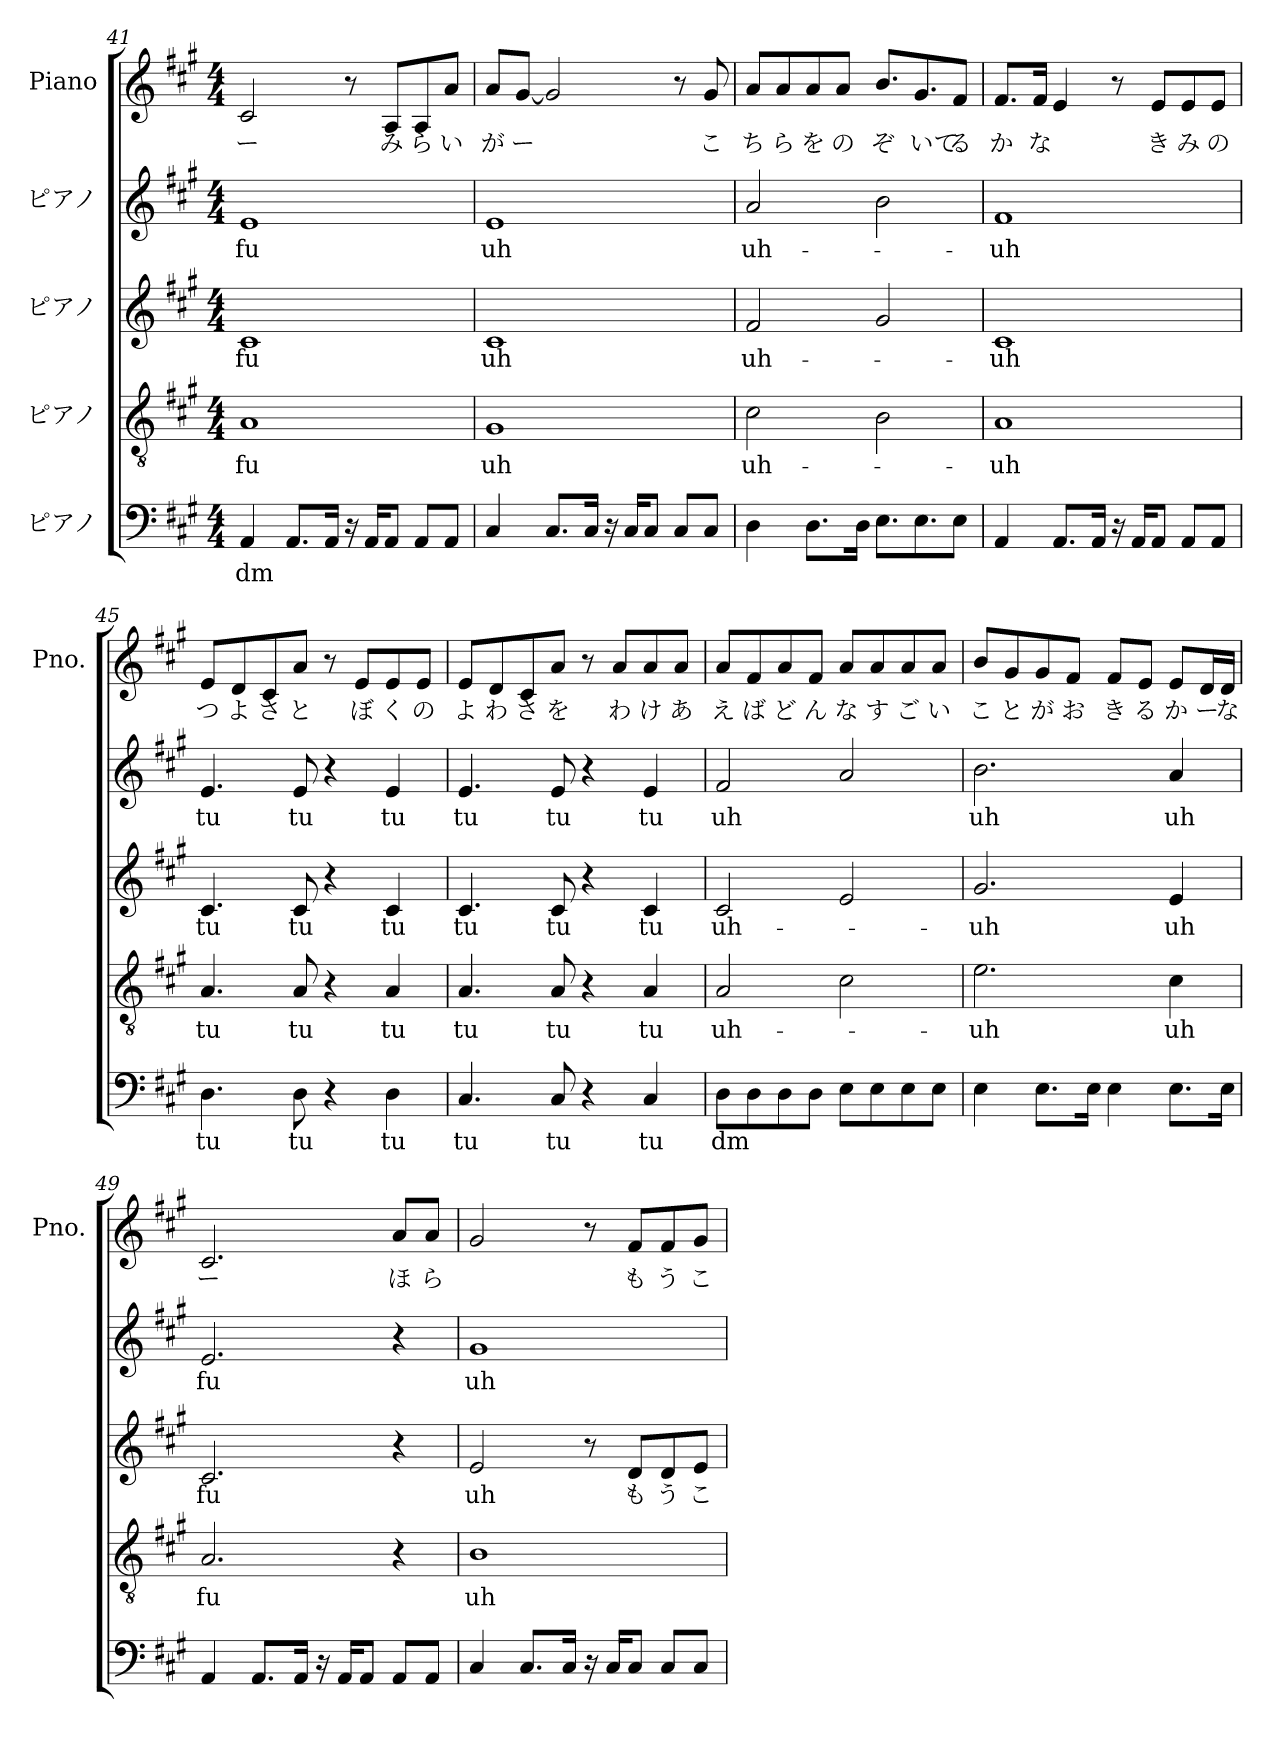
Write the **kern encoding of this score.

**kern	**text	**kern	**text	**kern	**text	**kern	**text	**kern	**text
*part5	*part5	*part4	*part4	*part3	*part3	*part2	*part2	*part1	*part1
*staff5	*staff5	*staff4	*staff4	*staff3	*staff3	*staff2	*staff2	*staff1	*staff1
*I"ピアノ	*	*I"ピアノ	*	*I"ピアノ	*	*I"ピアノ	*	*I"Piano	*
*	*	*	*	*	*	*	*	*I'Pno.	*
*clefF4	*	*clefGv2	*	*clefG2	*	*clefG2	*	*clefG2	*
*k[f#c#g#]	*	*k[f#c#g#]	*	*k[f#c#g#]	*	*k[f#c#g#]	*	*k[f#c#g#]	*
*M4/4	*	*M4/4	*	*M4/4	*	*M4/4	*	*M4/4	*
=41	=41	=41	=41	=41	=41	=41	=41	=41	=41
4AA	dm	1A	fu	1c#	fu	1e	fu	2c#	ー
8.AAL	.	.	.	.	.	.	.	.	.
16AAJk	.	.	.	.	.	.	.	.	.
16r	.	.	.	.	.	.	.	8r	.
16AAKL	.	.	.	.	.	.	.	.	.
8AAJ	.	.	.	.	.	.	.	8AL	み
8AAL	.	.	.	.	.	.	.	8A	ら
8AAJ	.	.	.	.	.	.	.	8aJ	い
=42	=42	=42	=42	=42	=42	=42	=42	=42	=42
4C#	.	1G#	uh	1c#	uh	1e	uh	8aL	が
.	.	.	.	.	.	.	.	[8g#J	ー
8.C#L	.	.	.	.	.	.	.	2g#]	.
16C#Jk	.	.	.	.	.	.	.	.	.
16r	.	.	.	.	.	.	.	.	.
16C#KL	.	.	.	.	.	.	.	.	.
8C#J	.	.	.	.	.	.	.	.	.
8C#L	.	.	.	.	.	.	.	8r	.
8C#J	.	.	.	.	.	.	.	8g#	こ
=43	=43	=43	=43	=43	=43	=43	=43	=43	=43
4D	.	2c#	uh-	2f#	uh-	2a	uh-	8aL	ち
.	.	.	.	.	.	.	.	8a	ら
8.DL	.	.	.	.	.	.	.	8a	を
.	.	.	.	.	.	.	.	8aJ	の
16DJk	.	.	.	.	.	.	.	.	.
8.EL	.	2B	.	2g#	.	2b	.	8.bL	ぞ
8.E	.	.	.	.	.	.	.	8.g#	いて
8EJ	.	.	.	.	.	.	.	8f#J	る
=44	=44	=44	=44	=44	=44	=44	=44	=44	=44
4AA	.	1A	-uh	1c#	-uh	1f#	-uh	8.f#L	か
.	.	.	.	.	.	.	.	16f#Jk	な
8.AAL	.	.	.	.	.	.	.	4e	.
16AAJk	.	.	.	.	.	.	.	.	.
16r	.	.	.	.	.	.	.	8r	.
16AAKL	.	.	.	.	.	.	.	.	.
8AAJ	.	.	.	.	.	.	.	8eL	き
8AAL	.	.	.	.	.	.	.	8e	み
8AAJ	.	.	.	.	.	.	.	8eJ	の
=45	=45	=45	=45	=45	=45	=45	=45	=45	=45
4.D	tu	4.A	tu	4.c#	tu	4.e	tu	8eL	つ
.	.	.	.	.	.	.	.	8d	よ
.	.	.	.	.	.	.	.	8c#	さ
8D	tu	8A	tu	8c#	tu	8e	tu	8aJ	と
4r	.	4r	.	4r	.	4r	.	8r	.
.	.	.	.	.	.	.	.	8eL	ぼ
4D	tu	4A	tu	4c#	tu	4e	tu	8e	く
.	.	.	.	.	.	.	.	8eJ	の
=46	=46	=46	=46	=46	=46	=46	=46	=46	=46
4.C#	tu	4.A	tu	4.c#	tu	4.e	tu	8eL	よ
.	.	.	.	.	.	.	.	8d	わ
.	.	.	.	.	.	.	.	8c#	さ
8C#	tu	8A	tu	8c#	tu	8e	tu	8aJ	を
4r	.	4r	.	4r	.	4r	.	8r	.
.	.	.	.	.	.	.	.	8aL	わ
4C#	tu	4A	tu	4c#	tu	4e	tu	8a	け
.	.	.	.	.	.	.	.	8aJ	あ
=47	=47	=47	=47	=47	=47	=47	=47	=47	=47
8DL	dm	2A	uh-	2c#	uh-	2f#	uh	8aL	え
8D	.	.	.	.	.	.	.	8f#	ば
8D	.	.	.	.	.	.	.	8a	ど
8DJ	.	.	.	.	.	.	.	8f#J	ん
8EL	.	2c#	.	2e	.	2a	.	8aL	な
8E	.	.	.	.	.	.	.	8a	す
8E	.	.	.	.	.	.	.	8a	ご
8EJ	.	.	.	.	.	.	.	8aJ	い
=48	=48	=48	=48	=48	=48	=48	=48	=48	=48
4E	.	2.e	-uh	2.g#	-uh	2.b	uh	8bL	こ
.	.	.	.	.	.	.	.	8g#	と
8.EL	.	.	.	.	.	.	.	8g#	が
.	.	.	.	.	.	.	.	8f#J	お
16EJk	.	.	.	.	.	.	.	.	.
4E	.	.	.	.	.	.	.	8f#L	き
.	.	.	.	.	.	.	.	8eJ	る
8.EL	.	4c#	uh	4e	uh	4a	uh	8eL	か
.	.	.	.	.	.	.	.	16dL	ー
16EJk	.	.	.	.	.	.	.	16dJJ	な
=49	=49	=49	=49	=49	=49	=49	=49	=49	=49
4AA	.	2.A	fu	2.c#	fu	2.e	fu	2.c#	ー
8.AAL	.	.	.	.	.	.	.	.	.
16AAJk	.	.	.	.	.	.	.	.	.
16r	.	.	.	.	.	.	.	.	.
16AAKL	.	.	.	.	.	.	.	.	.
8AAJ	.	.	.	.	.	.	.	.	.
8AAL	.	4r	.	4r	.	4r	.	8aL	ほ
8AAJ	.	.	.	.	.	.	.	8aJ	ら
=50	=50	=50	=50	=50	=50	=50	=50	=50	=50
4C#	.	1B	uh	2e	uh	1g#	uh	2g#	.
8.C#L	.	.	.	.	.	.	.	.	.
16C#Jk	.	.	.	.	.	.	.	.	.
16r	.	.	.	8r	.	.	.	8r	.
16C#KL	.	.	.	.	.	.	.	.	.
8C#J	.	.	.	8dL	も	.	.	8f#L	も
8C#L	.	.	.	8d	う	.	.	8f#	う
8C#J	.	.	.	8eJ	こ	.	.	8g#J	こ
=	=	=	=	=	=	=	=	=	=
*-	*-	*-	*-	*-	*-	*-	*-	*-	*-
